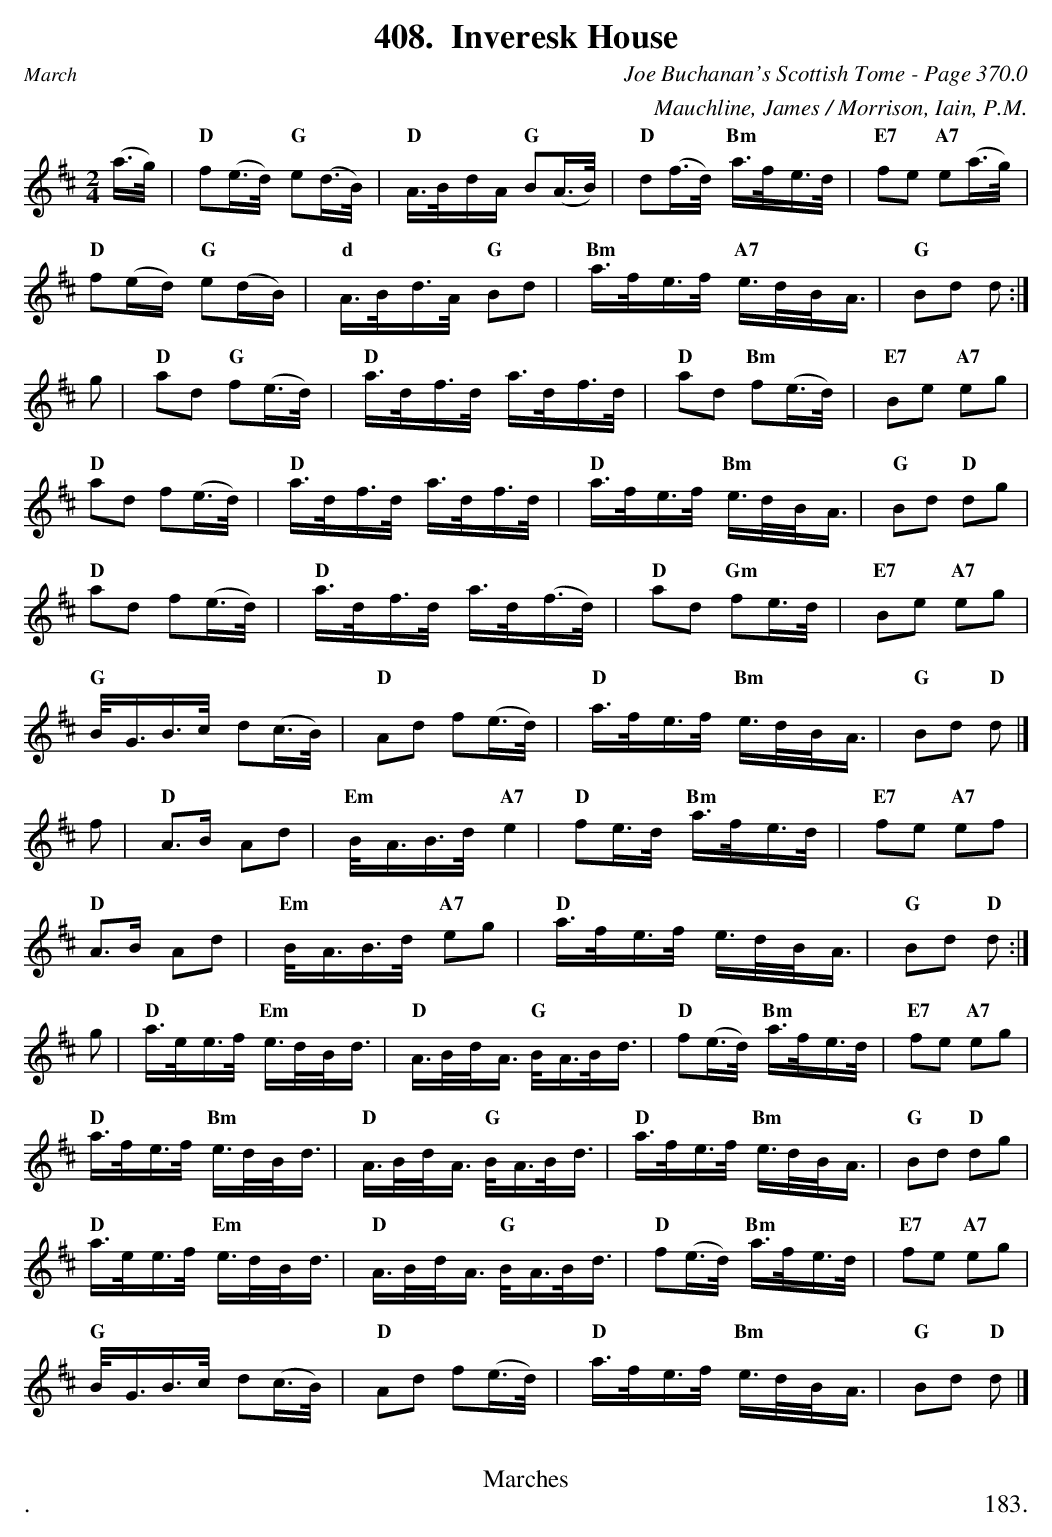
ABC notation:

X:1
T:Inveresk House
C:Joe Buchanan's Scottish Tome - Page 370.0
C:Mauchline, James / Morrison, Iain, P.M.
L:1/8
M:2/4
K:D
(a/>g/) | "D"f(e/>d/) "G"e(d/>B/) | "D"A/>B/d/A/ "G"B(A/>B/) | "D"d(f/>d/) "Bm"a/>f/e/>d/ | "E7"fe "A7"e(a/>g/) |
"D"f(e/d/) "G"e(d/B/) | "d"A/>B/d/>A/ "G"Bd | "Bm"a/>f/e/>f/ "A7"e/>d/B/<A/ | "G"Bd d :|
g | "D"ad "G"f(e/>d/) | "D"a/>d/f/>d/ a/>d/f/>d/ | "D"ad "Bm"f(e/>d/) | "E7"Be "A7"eg |
"D"ad f(e/>d/) | "D"a/>d/f/>d/ a/>d/f/>d/ | "D"a/>f/e/>f/ "Bm"e/>d/B/<A/ | "G"Bd "D"dg |
"D"ad f(e/>d/) | "D"a/>d/f/>d/ a/>d/(f/>d/) | "D"ad  "Gm"fe/>d/ | "E7"Be "A7"eg |
"G"B/<G/B/>c/ d(c/>B/) | "D"Ad f(e/>d/) | "D"a/>f/e/>f/ "Bm"e/>d/B/<A/ |  "G"Bd "D"d |]
f | "D"A>B Ad | "Em"B/<A/B/>d/ "A7"e2 | "D"fe/>d/ "Bm"a/>f/e/>d/ | "E7"fe "A7"ef |
"D"A>B Ad | "Em"B/<A/B/>d/ "A7"eg | "D"a/>f/e/>f/ e/>d/B/<A/ | "G"Bd "D"d :|
g | "D"a/>e/e/>f/ "Em"e/>d/B/<d/ | "D"A/>B/d/<A/ "G"B/<A/B/<d/ | "D"f(e/>d/) "Bm"a/>f/e/>d/ | "E7"fe "A7"eg |
"D"a/>f/e/>f/ "Bm"e/>d/B/<d/ | "D"A/>B/d/<A/ "G"B/<A/B/<d/ | "D"a/>f/e/>f/ "Bm"e/>d/B/<A/ | "G"Bd "D"dg |
"D"a/>e/e/>f/ "Em"e/>d/B/<d/ | "D"A/>B/d/<A/ "G"B/<A/B/<d/ | "D"f(e/>d/) "Bm"a/>f/e/>d/ | "E7"fe "A7"eg |
"G"B/<G/B/>c/ d(c/>B/) | "D"Ad f(e/>d/) | "D"a/>f/e/>f/ "Bm"e/>d/B/<A/ |  "G"Bd "D"d |]
